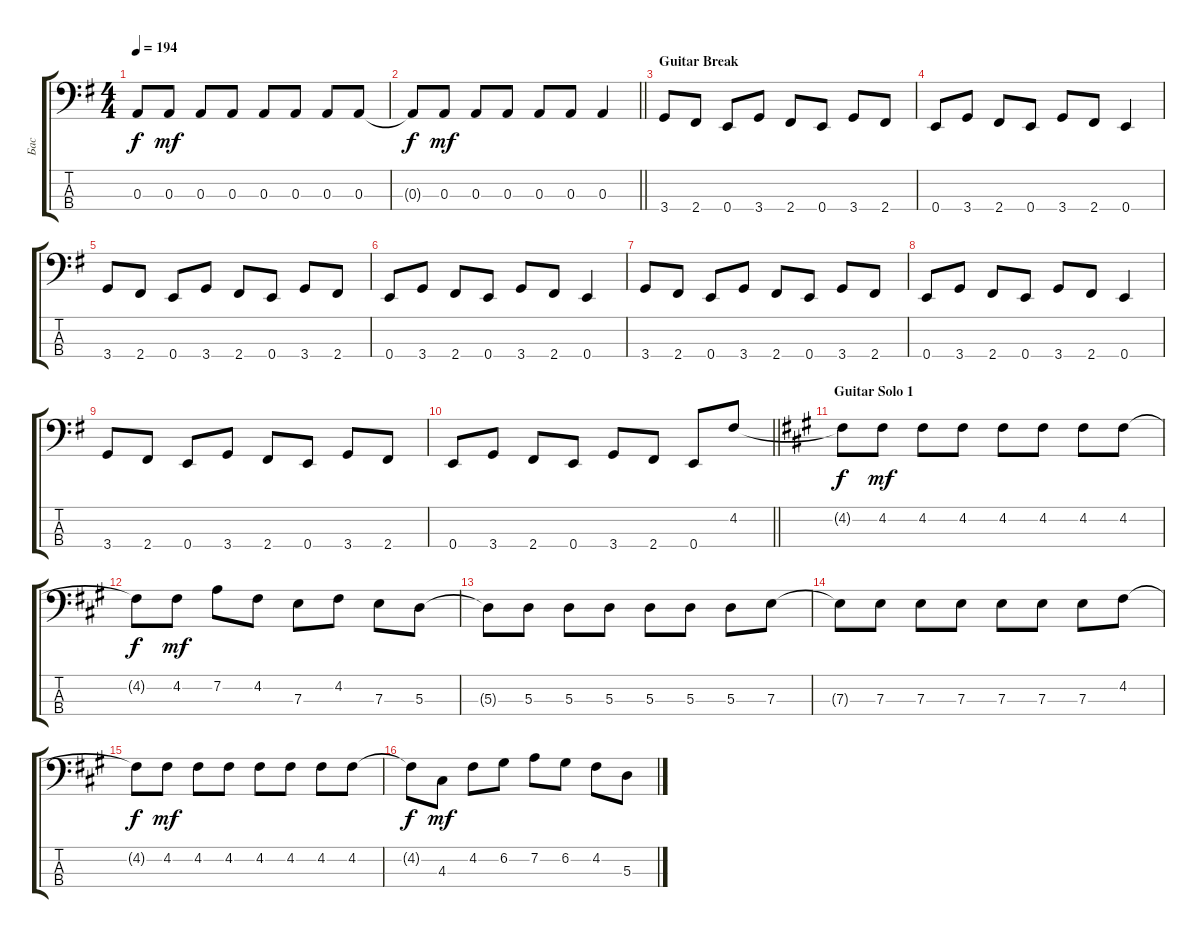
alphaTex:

\track ("Бас" "Бас") {instrument electricbassfinger}
\staff {score tabs}
\tuning (G2 D2 A1 E1) {hide}
\ts (4 4)
\tempo 194
\clef f4
\ks eminor
0.3{t}.8{dy f} 0.3.8{dy mf} 0.3.8 0.3.8 0.3.8 0.3.8 0.3.8 0.3.8 |
\barLineRight lightlight
0.3{t}.8{dy f} 0.3.8{dy mf} 0.3.8 0.3.8 0.3.8 0.3.8 0.3.4 |
\section ("" "Guitar Break")
3.4.8 2.4.8 0.4.8 3.4.8 2.4.8 0.4.8 3.4.8 2.4.8 |
0.4.8 3.4.8 2.4.8 0.4.8 3.4.8 2.4.8 0.4.4 |
3.4.8 2.4.8 0.4.8 3.4.8 2.4.8 0.4.8 3.4.8 2.4.8 |
0.4.8 3.4.8 2.4.8 0.4.8 3.4.8 2.4.8 0.4.4 |
3.4.8 2.4.8 0.4.8 3.4.8 2.4.8 0.4.8 3.4.8 2.4.8 |
0.4.8 3.4.8 2.4.8 0.4.8 3.4.8 2.4.8 0.4.4 |
3.4.8 2.4.8 0.4.8 3.4.8 2.4.8 0.4.8 3.4.8 2.4.8 |
\barLineRight lightlight
0.4.8 3.4.8 2.4.8 0.4.8 3.4.8 2.4.8 0.4.8 4.2.8 |
\section ("" "Guitar Solo 1")
\ks f#minor
4.2{t}.8{dy f} 4.2.8{dy mf} 4.2.8 4.2.8 4.2.8 4.2.8 4.2.8 4.2.8 |
4.2{t}.8{dy f} 4.2.8{dy mf} 7.2.8 4.2.8 7.3.8 4.2.8 7.3.8 5.3.8 |
5.3{t}.8 5.3.8 5.3.8 5.3.8 5.3.8 5.3.8 5.3.8 7.3.8 |
7.3{t}.8 7.3.8 7.3.8 7.3.8 7.3.8 7.3.8 7.3.8 4.2.8 |
4.2{t}.8{dy f} 4.2.8{dy mf} 4.2.8 4.2.8 4.2.8 4.2.8 4.2.8 4.2.8 |
4.2{t}.8{dy f} 4.3.8{dy mf} 4.2.8 6.2.8 7.2.8 6.2.8 4.2.8 5.3.8
